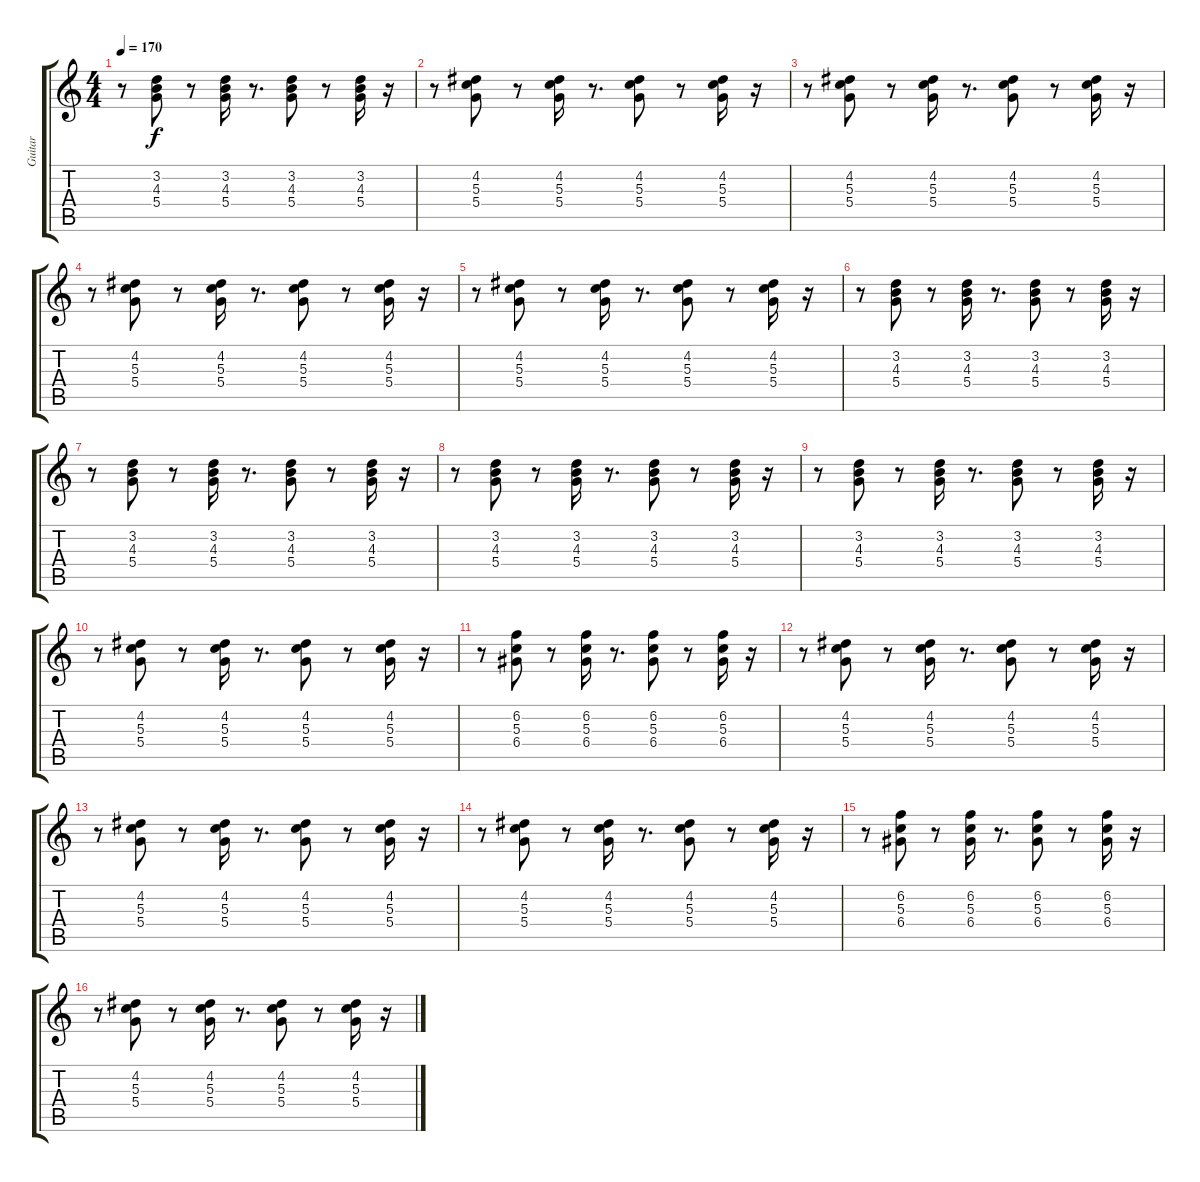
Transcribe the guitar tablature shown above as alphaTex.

\track ("Guitar" "Guitar") {instrument electricguitarclean}
\staff {score tabs}
\tuning (E4 B3 G3 D3 A2 E2) {hide}
\ts (4 4)
\tempo 170
\clef g2
\ks c
r.8{dy f} (3.2 4.3 5.4).8 r.8 (3.2 4.3 5.4).16 r.8{d} (3.2 4.3 5.4).8 r.8 (3.2 4.3 5.4).16 r.16 |
r.8 (4.2 5.3 5.4).8 r.8 (4.2 5.3 5.4).16 r.8{d} (4.2 5.3 5.4).8 r.8 (4.2 5.3 5.4).16 r.16 |
r.8 (4.2 5.3 5.4).8 r.8 (4.2 5.3 5.4).16 r.8{d} (4.2 5.3 5.4).8 r.8 (4.2 5.3 5.4).16 r.16 |
r.8 (4.2 5.3 5.4).8 r.8 (4.2 5.3 5.4).16 r.8{d} (4.2 5.3 5.4).8 r.8 (4.2 5.3 5.4).16 r.16 |
r.8 (4.2 5.3 5.4).8 r.8 (4.2 5.3 5.4).16 r.8{d} (4.2 5.3 5.4).8 r.8 (4.2 5.3 5.4).16 r.16 |
r.8 (3.2 4.3 5.4).8 r.8 (3.2 4.3 5.4).16 r.8{d} (3.2 4.3 5.4).8 r.8 (3.2 4.3 5.4).16 r.16 |
r.8 (3.2 4.3 5.4).8 r.8 (3.2 4.3 5.4).16 r.8{d} (3.2 4.3 5.4).8 r.8 (3.2 4.3 5.4).16 r.16 |
r.8 (3.2 4.3 5.4).8 r.8 (3.2 4.3 5.4).16 r.8{d} (3.2 4.3 5.4).8 r.8 (3.2 4.3 5.4).16 r.16 |
r.8 (3.2 4.3 5.4).8 r.8 (3.2 4.3 5.4).16 r.8{d} (3.2 4.3 5.4).8 r.8 (3.2 4.3 5.4).16 r.16 |
r.8 (4.2 5.3 5.4).8 r.8 (4.2 5.3 5.4).16 r.8{d} (4.2 5.3 5.4).8 r.8 (4.2 5.3 5.4).16 r.16 |
r.8 (6.2 5.3 6.4).8 r.8 (6.2 5.3 6.4).16 r.8{d} (6.2 5.3 6.4).8 r.8 (6.2 5.3 6.4).16 r.16 |
r.8 (4.2 5.3 5.4).8 r.8 (4.2 5.3 5.4).16 r.8{d} (4.2 5.3 5.4).8 r.8 (4.2 5.3 5.4).16 r.16 |
r.8 (4.2 5.3 5.4).8 r.8 (4.2 5.3 5.4).16 r.8{d} (4.2 5.3 5.4).8 r.8 (4.2 5.3 5.4).16 r.16 |
r.8 (4.2 5.3 5.4).8 r.8 (4.2 5.3 5.4).16 r.8{d} (4.2 5.3 5.4).8 r.8 (4.2 5.3 5.4).16 r.16 |
r.8 (6.2 5.3 6.4).8 r.8 (6.2 5.3 6.4).16 r.8{d} (6.2 5.3 6.4).8 r.8 (6.2 5.3 6.4).16 r.16 |
r.8 (4.2 5.3 5.4).8 r.8 (4.2 5.3 5.4).16 r.8{d} (4.2 5.3 5.4).8 r.8 (4.2 5.3 5.4).16 r.16
